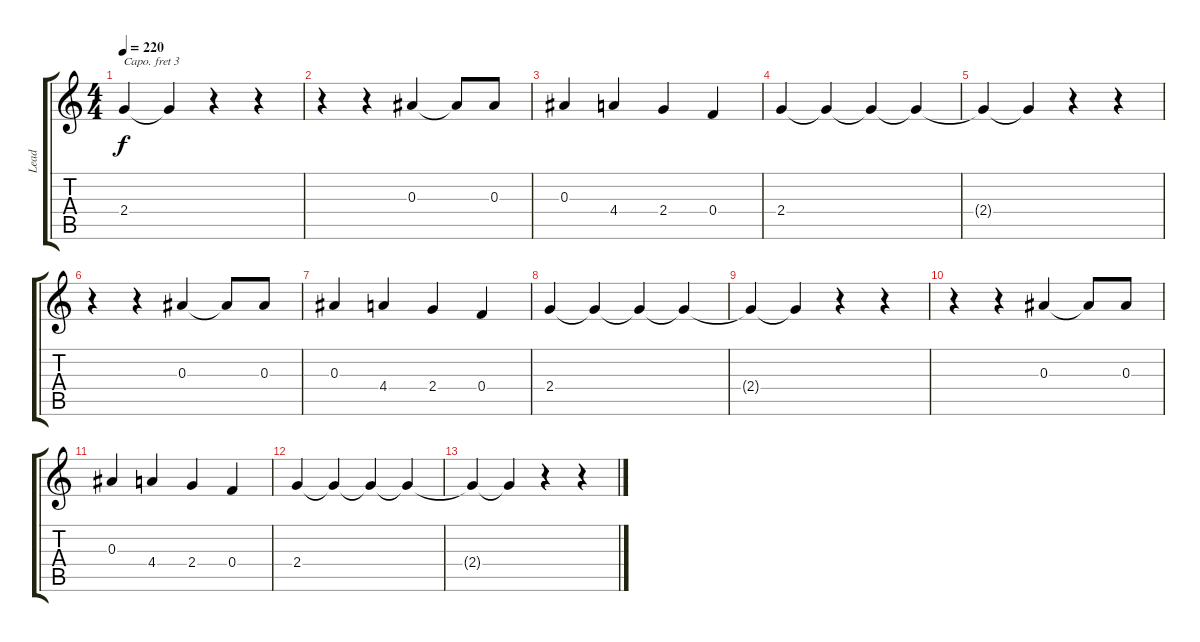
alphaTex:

\track ("Lead" "Lead") {instrument acousticguitarsteel}
\staff {score tabs}
\capo 3
\tuning (E4 B3 G3 D3 A2 E2) {hide}
\ts (4 4)
\tempo 220
\clef g2
\ks c
2.4{t}.4{dy f} 2.4{t}.4 r.4 r.4 |
r.4 r.4 0.3.4 0.3{t}.8 0.3.8 |
0.3.4 4.4.4 2.4.4 0.4.4 |
2.4.4 2.4{t}.4 2.4{t}.4 2.4{t}.4 |
2.4{t}.4 2.4{t}.4 r.4 r.4 |
r.4 r.4 0.3.4 0.3{t}.8 0.3.8 |
0.3.4 4.4.4 2.4.4 0.4.4 |
2.4.4 2.4{t}.4 2.4{t}.4 2.4{t}.4 |
2.4{t}.4 2.4{t}.4 r.4 r.4 |
r.4 r.4 0.3.4 0.3{t}.8 0.3.8 |
0.3.4 4.4.4 2.4.4 0.4.4 |
2.4.4 2.4{t}.4 2.4{t}.4 2.4{t}.4 |
2.4{t}.4 2.4{t}.4 r.4 r.4
